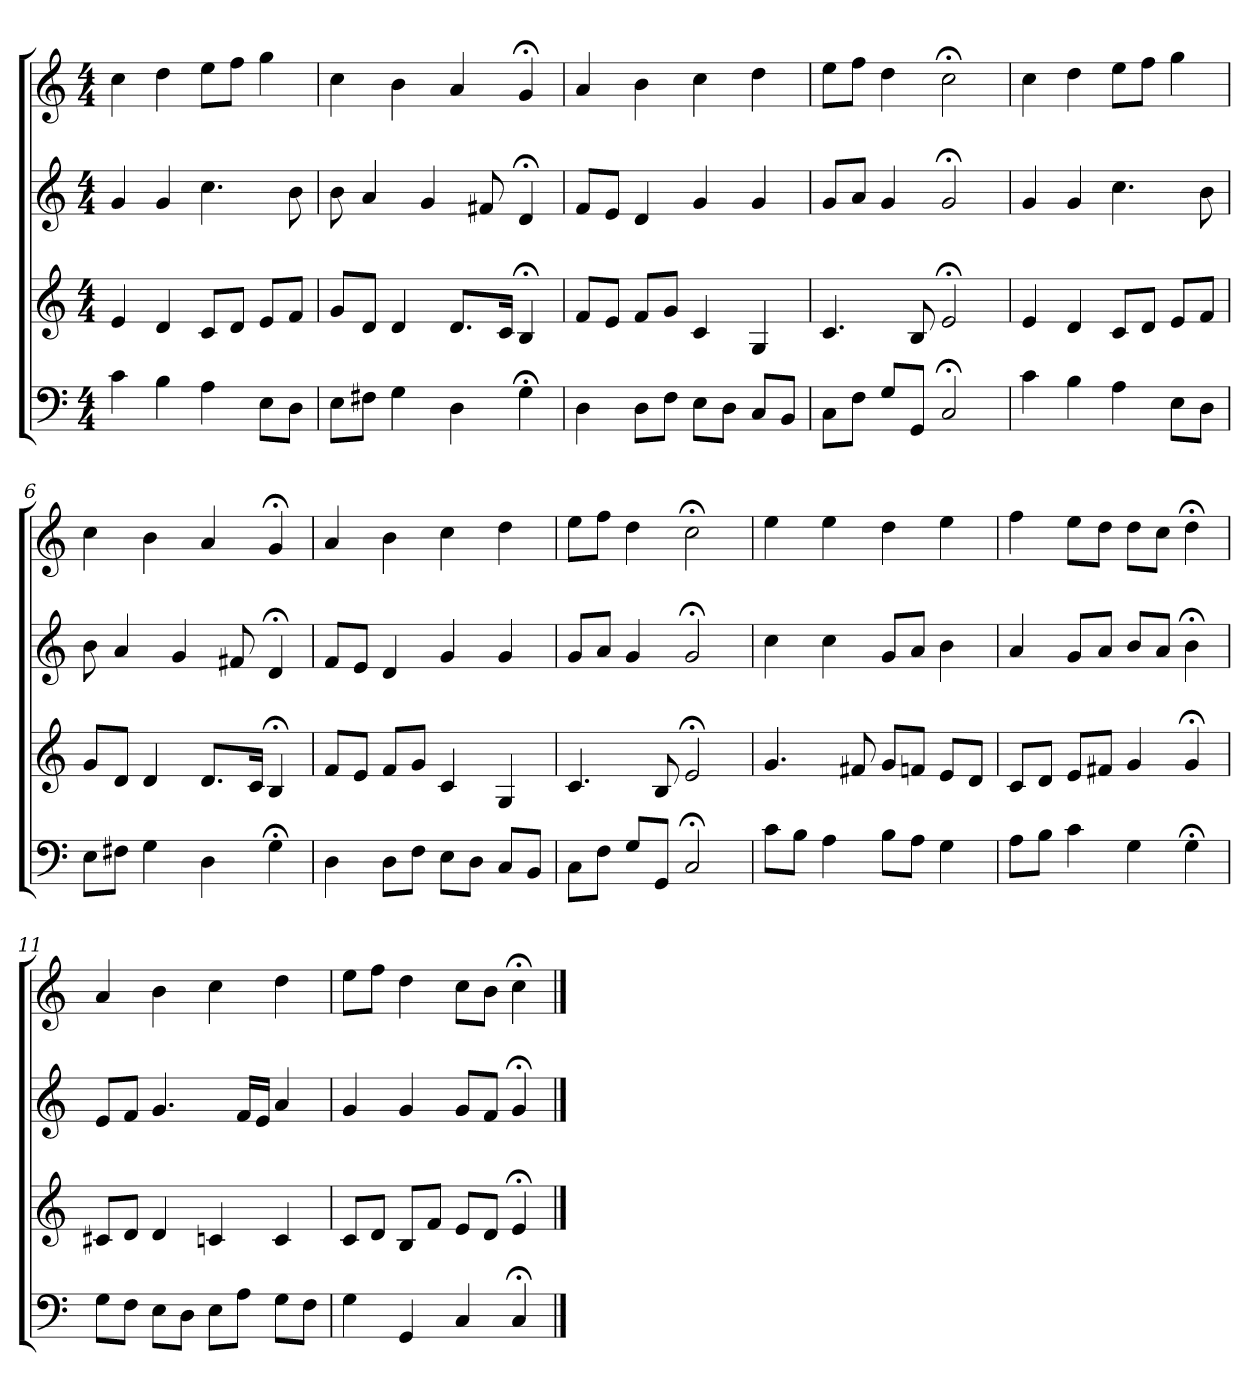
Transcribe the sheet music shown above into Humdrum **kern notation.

**kern	**kern	**kern	**kern
*part4	*part3	*part2	*part1
*staff4	*staff3	*staff2	*staff1
*clefF4	*clefG2	*clefG2	*clefG2
*k[]	*k[]	*k[]	*k[]
*C:	*C:	*C:	*C:
*M4/4	*M4/4	*M4/4	*M4/4
=1	=1	=1	=1
4c	4e	4g	4cc
4B	4d	4g	4dd
4A	8c/L	4.cc	8ee\L
.	8d/J	.	8ff\J
8E\L	8e/L	.	4gg
8D\J	8f/J	8b	.
=2	=2	=2	=2
8E\L	8g/L	8b	4cc
8F#X\J	8d/J	4a	.
4G	4d	.	4b
.	.	4g	.
4D	8.d/L	.	4a
.	.	8f#X	.
.	16c/Jk	.	.
4G;<	4B;<	4d;<	4g;<
=3	=3	=3	=3
4D	8f/L	8f/L	4a
.	8e/J	8e/J	.
8D\L	8f/L	4d	4b
8F\J	8g/J	.	.
8E\L	4c	4g	4cc
8D\J	.	.	.
8C/L	4G	4g	4dd
8BB/J	.	.	.
=4	=4	=4	=4
8C\L	4.c	8g/L	8ee\L
8F\J	.	8a/J	8ff\J
8G/L	.	4g	4dd
8GG/J	8B	.	.
2C;<	2e;<	2g;<	2cc;<
=5	=5	=5	=5
4c	4e	4g	4cc
4B	4d	4g	4dd
4A	8c/L	4.cc	8ee\L
.	8d/J	.	8ff\J
8E\L	8e/L	.	4gg
8D\J	8f/J	8b	.
=6	=6	=6	=6
8E\L	8g/L	8b	4cc
8F#X\J	8d/J	4a	.
4G	4d	.	4b
.	.	4g	.
4D	8.d/L	.	4a
.	.	8f#X	.
.	16c/Jk	.	.
4G;<	4B;<	4d;<	4g;<
=7	=7	=7	=7
4D	8f/L	8f/L	4a
.	8e/J	8e/J	.
8D\L	8f/L	4d	4b
8F\J	8g/J	.	.
8E\L	4c	4g	4cc
8D\J	.	.	.
8C/L	4G	4g	4dd
8BB/J	.	.	.
=8	=8	=8	=8
8C\L	4.c	8g/L	8ee\L
8F\J	.	8a/J	8ff\J
8G/L	.	4g	4dd
8GG/J	8B	.	.
2C;<	2e;<	2g;<	2cc;<
=9	=9	=9	=9
8c\L	4.g	4cc	4ee
8B\J	.	.	.
4A	.	4cc	4ee
.	8f#X	.	.
8B\L	8g/L	8g/L	4dd
8A\J	8fn/J	8a/J	.
4G	8e/L	4b	4ee
.	8d/J	.	.
=10	=10	=10	=10
8A\L	8c/L	4a	4ff
8B\J	8d/J	.	.
4c	8e/L	8g/L	8ee\L
.	8f#X/J	8a/J	8dd\J
4G	4g	8b/L	8dd\L
.	.	8a/J	8cc\J
4G;<	4g;<	4b;<	4dd;<
=11	=11	=11	=11
8G\L	8c#X/L	8e/L	4a
8F\J	8d/J	8f/J	.
8E\L	4d	4.g	4b
8D\J	.	.	.
8E\L	4cn	.	4cc
8A\J	.	16f/LL	.
.	.	16e/JJ	.
8G\L	4c	4a	4dd
8F\J	.	.	.
=12	=12	=12	=12
4G	8c/L	4g	8ee\L
.	8d/J	.	8ff\J
4GG	8B/L	4g	4dd
.	8f/J	.	.
4C	8e/L	8g/L	8cc\L
.	8d/J	8f/J	8b\J
4C;<	4e;<	4g;<	4cc;<
==	==	==	==
*-	*-	*-	*-
